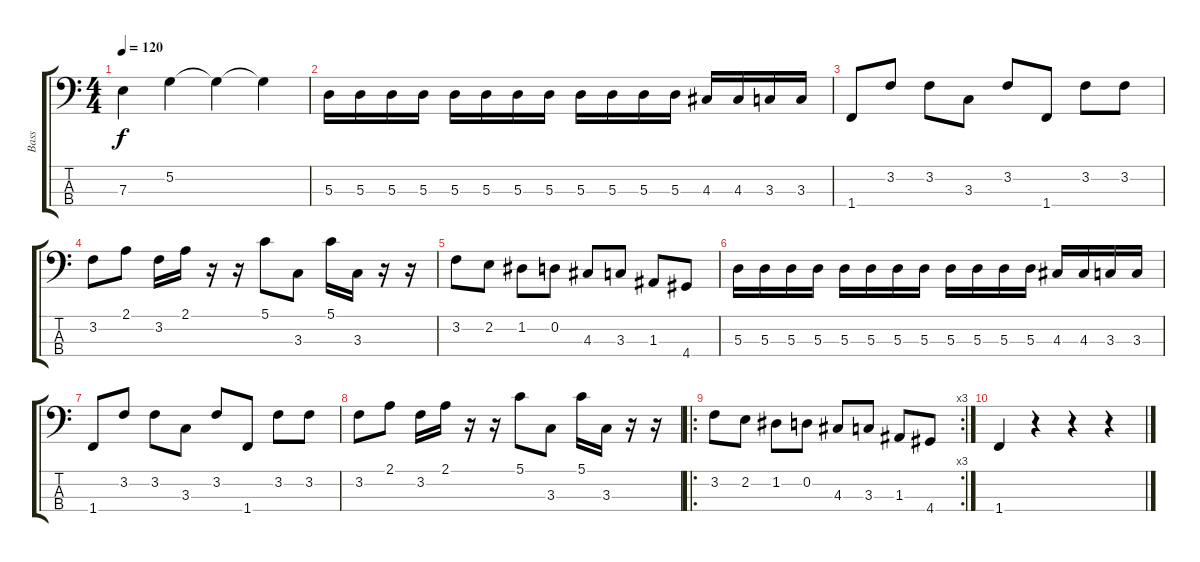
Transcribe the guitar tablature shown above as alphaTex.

\track ("Bass" "Bass") {instrument electricbasspick}
\staff {score tabs}
\tuning (G2 D2 A1 E1) {hide}
\ts (4 4)
\tempo 120
\clef f4
\ks c
7.3.4{dy f} 5.2.4 5.2{t}.4 5.2{t}.4 |
5.3.16 5.3.16 5.3.16 5.3.16 5.3.16 5.3.16 5.3.16 5.3.16 5.3.16 5.3.16 5.3.16 5.3.16 4.3.16 4.3.16 3.3.16 3.3.16 |
1.4.8 3.2.8 3.2.8 3.3.8 3.2.8 1.4.8 3.2.8 3.2.8 |
3.2.8 2.1.8 3.2.16 2.1.16 r.16 r.16 5.1.8 3.3.8 5.1.16 3.3.16 r.16 r.16 |
3.2.8 2.2.8 1.2.8 0.2.8 4.3.8 3.3.8 1.3.8 4.4.8 |
5.3.16 5.3.16 5.3.16 5.3.16 5.3.16 5.3.16 5.3.16 5.3.16 5.3.16 5.3.16 5.3.16 5.3.16 4.3.16 4.3.16 3.3.16 3.3.16 |
1.4.8 3.2.8 3.2.8 3.3.8 3.2.8 1.4.8 3.2.8 3.2.8 |
3.2.8 2.1.8 3.2.16 2.1.16 r.16 r.16 5.1.8 3.3.8 5.1.16 3.3.16 r.16 r.16 |
\ro
\rc 3
3.2.8 2.2.8 1.2.8 0.2.8 4.3.8 3.3.8 1.3.8 4.4.8 |
1.4.4 r.4 r.4 r.4
